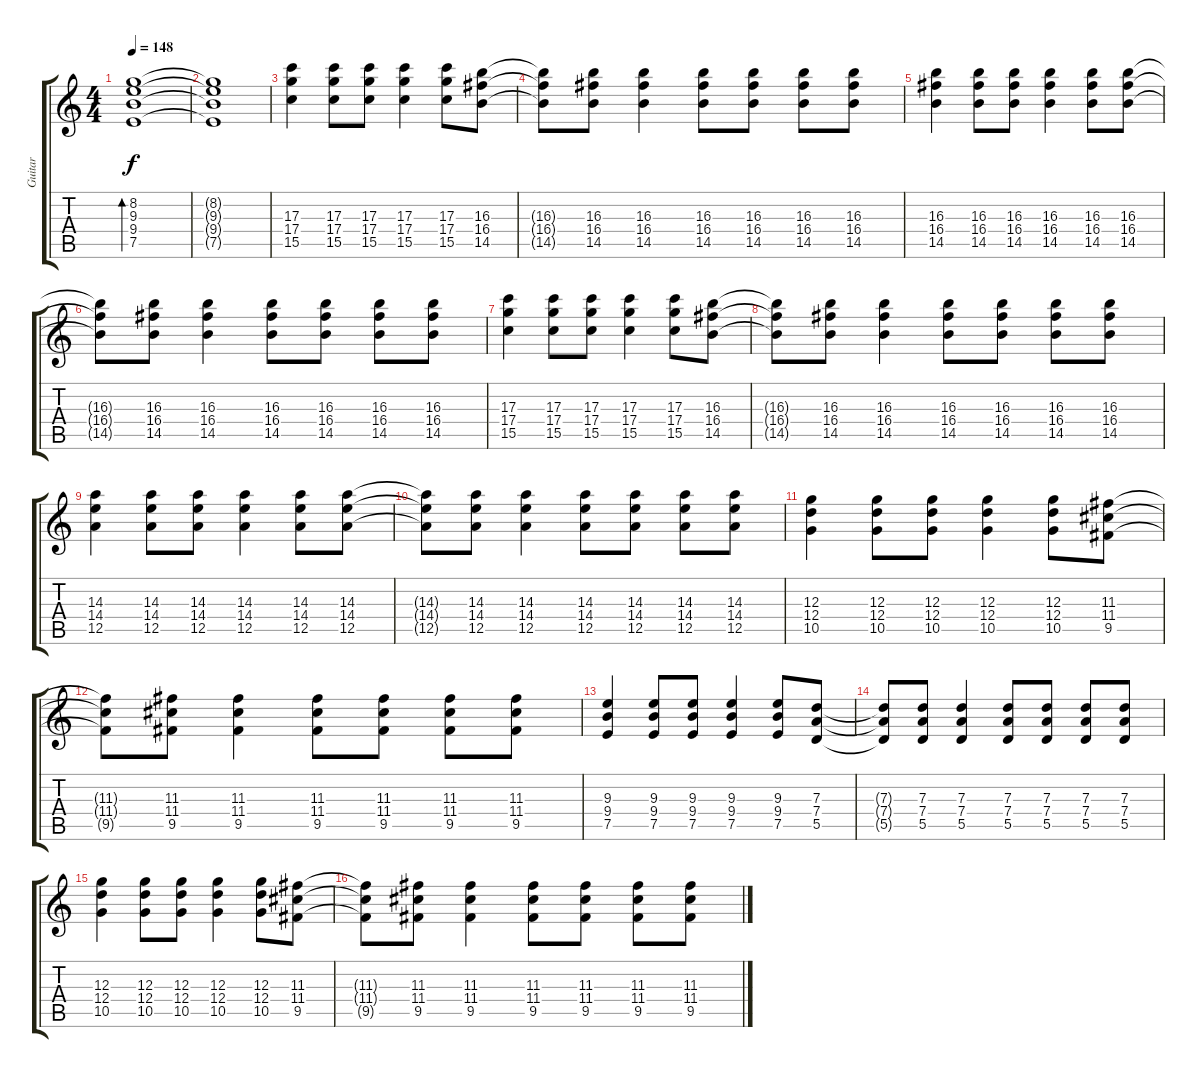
\track ("Guitar" "Guitar") {instrument distortionguitar}
\staff {score tabs}
\tuning (E4 B3 G3 D3 A2 E2) {hide}
\ts (4 4)
\tempo 148
\clef g2
\ks c
(8.2 9.3 9.4 7.5).1{bd 240 dy f} |
(8.2{t} 9.3{t} 9.4{t} 7.5{t}).1 |
(17.3 17.4 15.5).4{volume 13 instrument distortionguitar} (17.3 17.4 15.5).8 (17.3 17.4 15.5).8 (17.3 17.4 15.5).4 (17.3 17.4 15.5).8 (16.3 16.4 14.5).8 |
(16.3{t} 16.4{t} 14.5{t}).8 (16.3 16.4 14.5).8 (16.3 16.4 14.5).4 (16.3 16.4 14.5).8 (16.3 16.4 14.5).8 (16.3 16.4 14.5).8 (16.3 16.4 14.5).8 |
(16.3 16.4 14.5).4 (16.3 16.4 14.5).8 (16.3 16.4 14.5).8 (16.3 16.4 14.5).4 (16.3 16.4 14.5).8 (16.3 16.4 14.5).8 |
(16.3{t} 16.4{t} 14.5{t}).8 (16.3 16.4 14.5).8 (16.3 16.4 14.5).4 (16.3 16.4 14.5).8 (16.3 16.4 14.5).8 (16.3 16.4 14.5).8 (16.3 16.4 14.5).8 |
(17.3 17.4 15.5).4 (17.3 17.4 15.5).8 (17.3 17.4 15.5).8 (17.3 17.4 15.5).4 (17.3 17.4 15.5).8 (16.3 16.4 14.5).8 |
(16.3{t} 16.4{t} 14.5{t}).8 (16.3 16.4 14.5).8 (16.3 16.4 14.5).4 (16.3 16.4 14.5).8 (16.3 16.4 14.5).8 (16.3 16.4 14.5).8 (16.3 16.4 14.5).8 |
(14.3 14.4 12.5).4 (14.3 14.4 12.5).8 (14.3 14.4 12.5).8 (14.3 14.4 12.5).4 (14.3 14.4 12.5).8 (14.3 14.4 12.5).8 |
(14.3{t} 14.4{t} 12.5{t}).8 (14.3 14.4 12.5).8 (14.3 14.4 12.5).4 (14.3 14.4 12.5).8 (14.3 14.4 12.5).8 (14.3 14.4 12.5).8 (14.3 14.4 12.5).8 |
(12.3 12.4 10.5).4 (12.3 12.4 10.5).8 (12.3 12.4 10.5).8 (12.3 12.4 10.5).4 (12.3 12.4 10.5).8 (11.3 11.4 9.5).8 |
(11.3{t} 11.4{t} 9.5{t}).8 (11.3 11.4 9.5).8 (11.3 11.4 9.5).4 (11.3 11.4 9.5).8 (11.3 11.4 9.5).8 (11.3 11.4 9.5).8 (11.3 11.4 9.5).8 |
(9.3 9.4 7.5).4 (9.3 9.4 7.5).8 (9.3 9.4 7.5).8 (9.3 9.4 7.5).4 (9.3 9.4 7.5).8 (7.3 7.4 5.5).8 |
(7.3{t} 7.4{t} 5.5{t}).8 (7.3 7.4 5.5).8 (7.3 7.4 5.5).4 (7.3 7.4 5.5).8 (7.3 7.4 5.5).8 (7.3 7.4 5.5).8 (7.3 7.4 5.5).8 |
(12.3 12.4 10.5).4 (12.3 12.4 10.5).8 (12.3 12.4 10.5).8 (12.3 12.4 10.5).4 (12.3 12.4 10.5).8 (11.3 11.4 9.5).8 |
(11.3{t} 11.4{t} 9.5{t}).8 (11.3 11.4 9.5).8 (11.3 11.4 9.5).4 (11.3 11.4 9.5).8 (11.3 11.4 9.5).8 (11.3 11.4 9.5).8 (11.3{ss} 11.4{ss} 9.5{ss}).8
